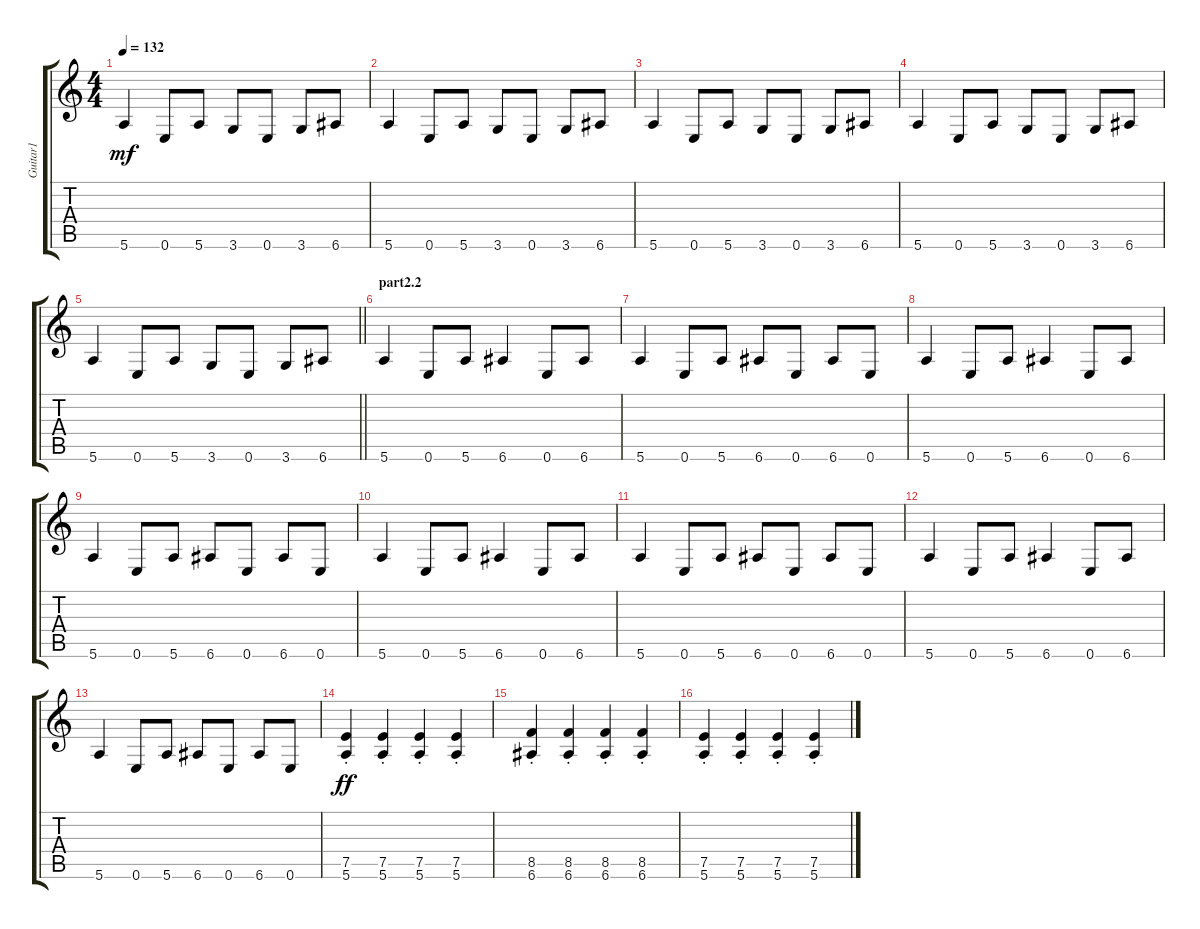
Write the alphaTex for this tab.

\track ("Guitar1" "Guitar1") {instrument overdrivenguitar}
\staff {score tabs}
\tuning (E4 B3 G3 D3 A2 E2) {hide}
\ts (4 4)
\tempo 132
\clef g2
\ks c
5.6.4{dy mf} 0.6.8 5.6.8 3.6.8 0.6.8 3.6.8 6.6.8 |
5.6.4 0.6.8 5.6.8 3.6.8 0.6.8 3.6.8 6.6.8 |
5.6.4 0.6.8 5.6.8 3.6.8 0.6.8 3.6.8 6.6.8 |
5.6.4 0.6.8 5.6.8 3.6.8 0.6.8 3.6.8 6.6.8 |
\barLineRight lightlight
5.6.4 0.6.8 5.6.8 3.6.8 0.6.8 3.6.8 6.6.8 |
\section ("" "part2.2")
5.6.4 0.6.8 5.6.8 6.6.4 0.6.8 6.6.8 |
5.6.4 0.6.8 5.6.8 6.6.8 0.6.8 6.6.8 0.6.8 |
5.6.4 0.6.8 5.6.8 6.6.4 0.6.8 6.6.8 |
5.6.4 0.6.8 5.6.8 6.6.8 0.6.8 6.6.8 0.6.8 |
5.6.4 0.6.8 5.6.8 6.6.4 0.6.8 6.6.8 |
5.6.4 0.6.8 5.6.8 6.6.8 0.6.8 6.6.8 0.6.8 |
5.6.4 0.6.8 5.6.8 6.6.4 0.6.8 6.6.8 |
5.6.4 0.6.8 5.6.8 6.6.8 0.6.8 6.6.8 0.6.8 |
(7.5{st} 5.6{st}).4{dy ff} (7.5{st} 5.6{st}).4 (7.5{st} 5.6{st}).4 (7.5{st} 5.6{st}).4 |
(8.5{st} 6.6{st}).4 (8.5{st} 6.6{st}).4 (8.5{st} 6.6{st}).4 (8.5{st} 6.6{st}).4 |
(7.5{st} 5.6{st}).4 (7.5{st} 5.6{st}).4 (7.5{st} 5.6{st}).4 (7.5{st} 5.6{st}).4
